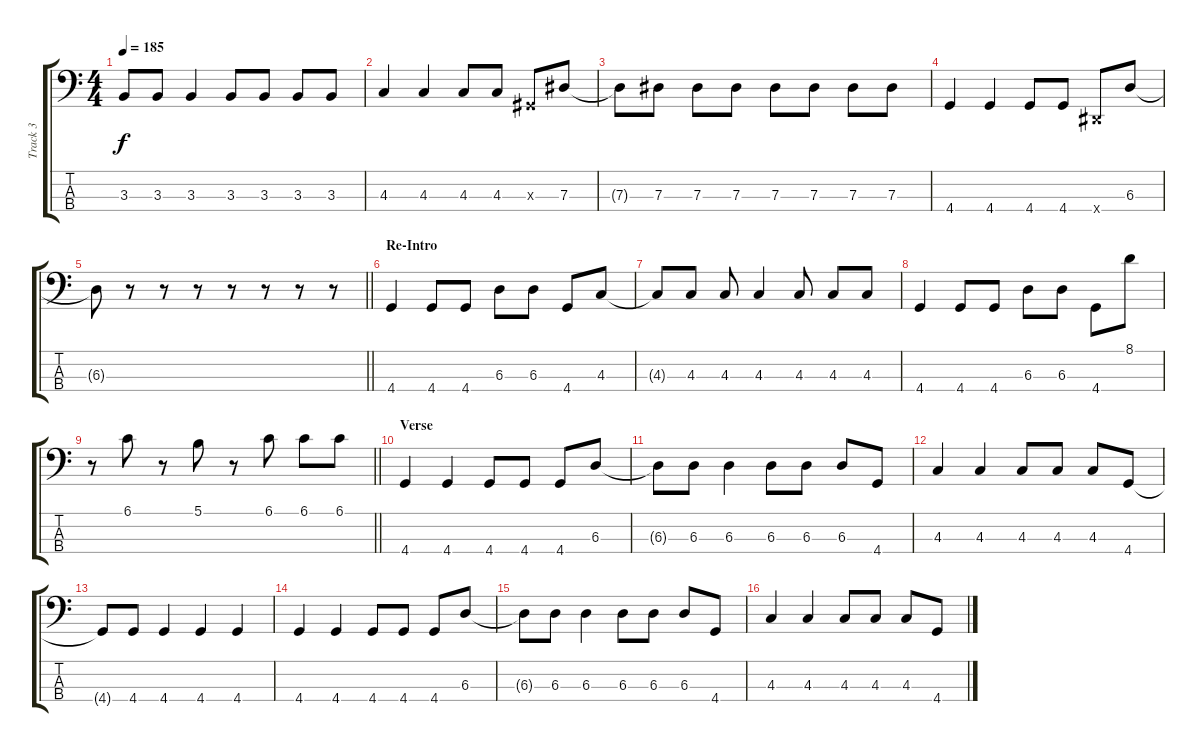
\track ("Track 3" "Track 3") {instrument electricbassfinger}
\staff {score tabs}
\tuning (Gb2 Db2 Ab1 Eb1) {hide}
\ts (4 4)
\tempo 185
\clef f4
\ks c
3.3{t}.8{dy f} 3.3.8 3.3.4 3.3.8 3.3.8 3.3.8 3.3.8 |
4.3.4 4.3.4 4.3.8 4.3.8 0.3{x}.8 7.3.8 |
7.3{t}.8 7.3.8 7.3.8 7.3.8 7.3.8 7.3.8 7.3.8 7.3.8 |
4.4.4 4.4.4 4.4.8 4.4.8 0.4{x}.8 6.3.8 |
\barLineRight lightlight
6.3{t}.8 r.8 r.8 r.8 r.8 r.8 r.8 r.8 |
\section ("" "Re-Intro")
4.4.4 4.4.8 4.4.8 6.3.8 6.3.8 4.4.8 4.3.8 |
4.3{t}.8 4.3.8 4.3.8 4.3.4 4.3.8 4.3.8 4.3.8 |
4.4.4 4.4.8 4.4.8 6.3.8 6.3.8 4.4.8 8.1.8 |
\barLineRight lightlight
r.8 6.1.8 r.8 5.1.8 r.8 6.1.8 6.1.8 6.1.8 |
\section ("" "Verse")
4.4.4 4.4.4 4.4.8 4.4.8 4.4.8 6.3.8 |
6.3{t}.8 6.3.8 6.3.4 6.3.8 6.3.8 6.3.8 4.4.8 |
4.3.4 4.3.4 4.3.8 4.3.8 4.3.8 4.4.8 |
4.4{t}.8 4.4.8 4.4.4 4.4.4 4.4.4 |
4.4.4 4.4.4 4.4.8 4.4.8 4.4.8 6.3.8 |
6.3{t}.8 6.3.8 6.3.4 6.3.8 6.3.8 6.3.8 4.4.8 |
4.3.4 4.3.4 4.3.8 4.3.8 4.3.8 4.4.8
